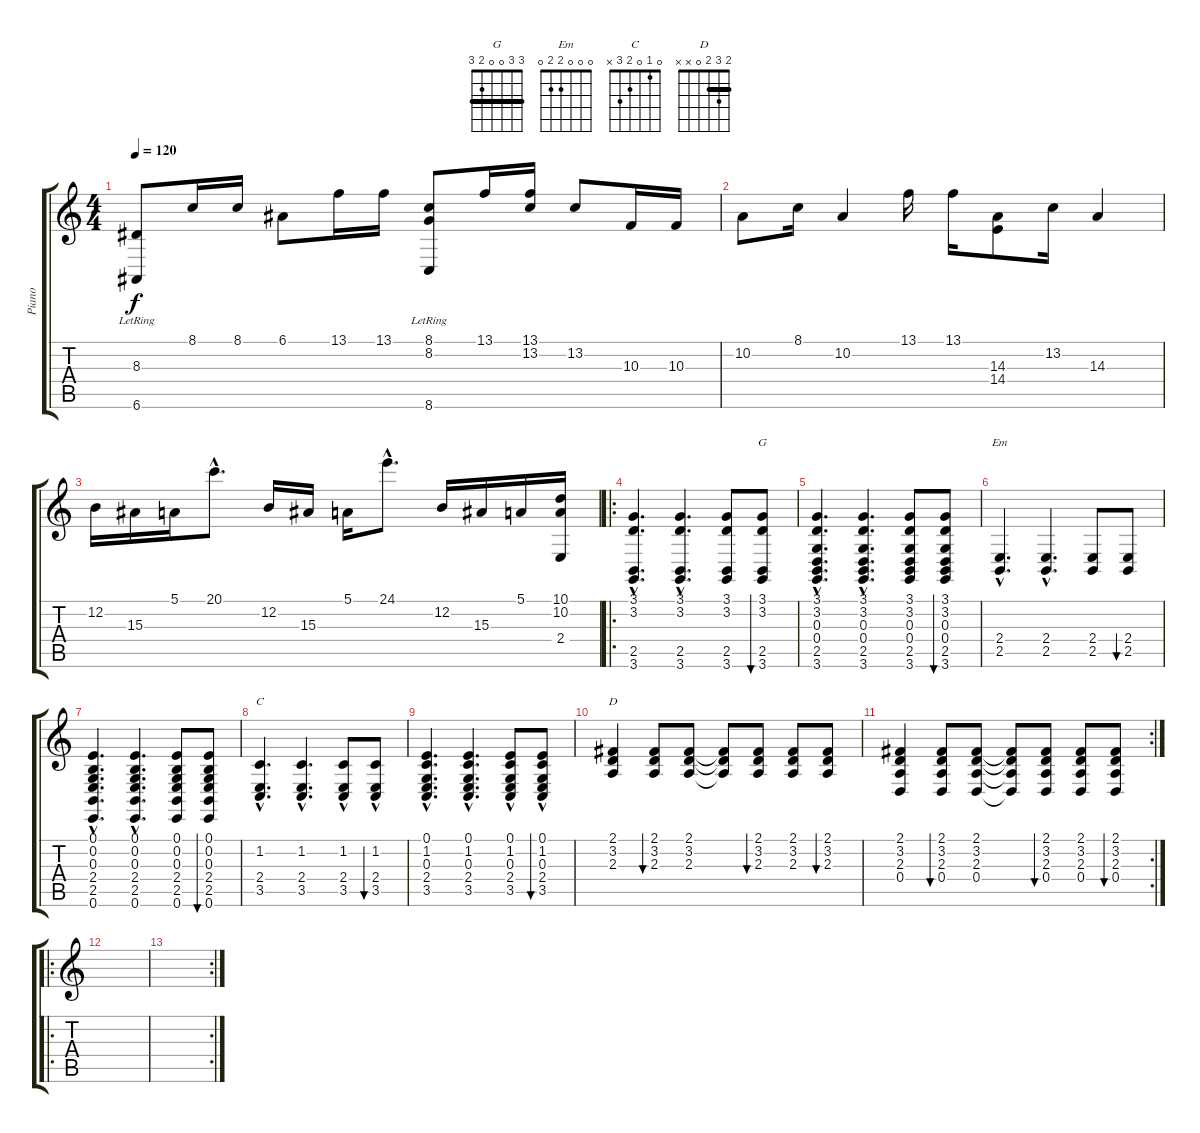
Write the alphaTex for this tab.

\track ("Piano" "Piano") {instrument brightacousticpiano}
\staff {score tabs}
\tuning (E4 B3 G3 D3 A2 E2) {hide}
\chord ("G" 3 3 0 0 2 3) {barre 3}
\chord ("Em" 0 0 0 2 2 0)
\chord ("C" 0 1 0 2 3 x)
\chord ("D" 2 3 2 0 x x) {barre 2}
\ts (4 4)
\tempo 120
\clef g2
\ks c
(8.3 6.6{lr}).8{dy f} 8.1.16 8.1.16 6.1.8 13.1.16 13.1.16 (8.1 8.2 8.6{lr}).8 13.1.16 (13.1 13.2).16 13.2.8 10.3.16 10.3.16 |
10.2.8 8.1.16 10.2.4 13.1.16 13.1.16 (14.3 14.4).8 13.2.16 14.3.4 |
12.2.16 15.3.16 5.1.16 20.1{hac}.8{d} 12.2.16 15.3.16 5.1.16 24.1{hac}.8{d} 12.2.16 15.3.16 5.1.16 (10.1 10.2 2.4).16 |
\ro
(3.1{hac} 3.2{hac} 2.5{hac} 3.6{hac}).4{d} (3.1{hac} 3.2{hac} 2.5{hac} 3.6{hac}).4{d} (3.1 3.2 2.5 3.6).8 (3.1 3.2 2.5 3.6).8{bu 60 ch "G"} |
(3.1{hac} 3.2{hac} 0.3{hac} 0.4{hac} 2.5{hac} 3.6{hac}).4{d} (3.1{hac} 3.2{hac} 0.3{hac} 0.4{hac} 2.5{hac} 3.6{hac}).4{d} (3.1 3.2 0.3 0.4 2.5 3.6).8 (3.1 3.2 0.3 0.4 2.5 3.6).8{bu 60} |
(2.4{hac} 2.5{hac}).4{d ch "Em"} (2.4{hac} 2.5{hac}).4{d} (2.4 2.5).8 (2.4 2.5).8{bu 60} |
(0.1{hac} 0.2{hac} 0.3{hac} 2.4{hac} 2.5{hac} 0.6{hac}).4{d} (0.1{hac} 0.2{hac} 0.3{hac} 2.4{hac} 2.5{hac} 0.6{hac}).4{d} (0.1 0.2 0.3 2.4 2.5 0.6).8 (0.1 0.2 0.3 2.4 2.5 0.6).8{bu 60} |
(1.2{hac} 2.4{hac} 3.5{hac}).4{d ch "C"} (1.2{hac} 2.4{hac} 3.5{hac}).4{d} (1.2 2.4{hac} 3.5).8 (1.2 2.4{hac} 3.5).8{bu 60} |
(0.1{hac} 1.2{hac} 0.3{hac} 2.4{hac} 3.5{hac}).4{d} (0.1{hac} 1.2{hac} 0.3{hac} 2.4{hac} 3.5{hac}).4{d} (0.1 1.2 0.3 2.4{hac} 3.5).8 (0.1 1.2 0.3 2.4{hac} 3.5).8{bu 60} |
(2.1 3.2 2.3).4{ch "D"} (2.1 3.2 2.3).8{bu 60} (2.1 3.2 2.3).8 (2.1{t} 3.2{t} 2.3{t}).8 (2.1 3.2 2.3).8{bu 60} (2.1 3.2 2.3).8 (2.1 3.2 2.3).8{bu 60} |
\rc 2
(2.1 3.2 2.3 0.4).4 (2.1 3.2 2.3 0.4).8{bu 60} (2.1 3.2 2.3 0.4).8 (2.1{t} 3.2{t} 2.3{t} 0.4{t}).8 (2.1 3.2 2.3 0.4).8{bu 60} (2.1 3.2 2.3 0.4).8 (2.1 3.2 2.3 0.4).8{bu 60} |
\ro
|
\rc 2
